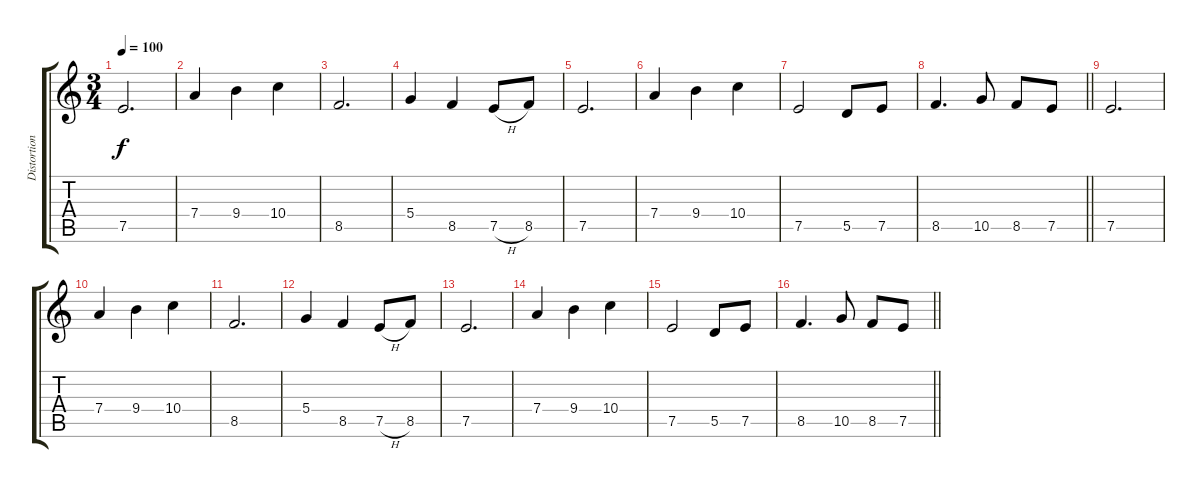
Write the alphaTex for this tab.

\track ("Distortion Guitar 1" "Distortion") {instrument overdrivenguitar}
\staff {score tabs}
\tuning (E4 B3 G3 D3 A2 E2) {hide}
\ts (3 4)
\section ("" "")
\tempo 100
\clef g2
\ks aminor
7.5.2{d dy f} |
7.4.4 9.4.4 10.4.4 |
8.5.2{d} |
5.4.4 8.5.4 7.5{h}.8 8.5.8 |
7.5.2{d} |
7.4.4 9.4.4 10.4.4 |
7.5.2 5.5.8 7.5.8 |
\barLineRight lightlight
8.5.4{d} 10.5.8 8.5.8 7.5.8 |
\section ("" "")
7.5.2{d} |
7.4.4 9.4.4 10.4.4 |
8.5.2{d} |
5.4.4 8.5.4 7.5{h}.8 8.5.8 |
7.5.2{d} |
7.4.4 9.4.4 10.4.4 |
7.5.2 5.5.8 7.5.8 |
\barLineRight lightlight
8.5.4{d} 10.5.8 8.5.8 7.5.8
